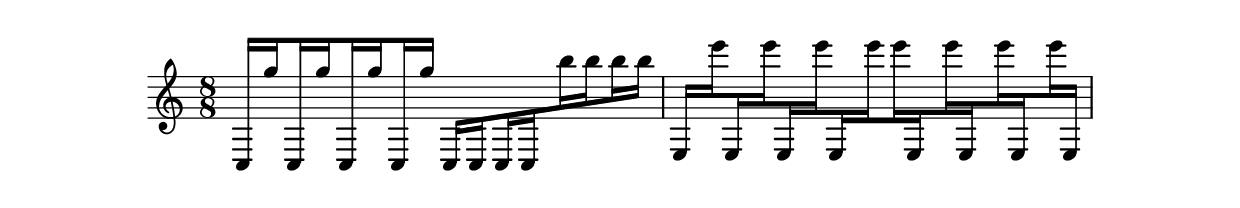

\version "2.3.22"
\header {
    
    texidoc = "In complex configurations of knee beaming, according to
Paul Roberts, the first stem of a beam determines the direction of the
beam, and as such the way that following (kneed) stems attach to the
beam. This is in disagreement with the current algorithm."
    
}

\score { 
\relative c'
	 {
	     \override Beam  #'auto-knee-gap = #7
	     \set subdivideBeams = ##t	     
	     \time 8/8
	      c,16[  g'''16  
	     c,,,16  g'''16 
	     c,,,16  g'''16 	     	     
	     c,,,16  g'''16 ]

	      c,,,16[ c c c
	      b'''   b b b]

	     \transpose c' a, { \relative b'' {  g,16[  g'''16  
	     g,,,16  g'''16 
	     g,,,16  g'''16 	     	     
	     g,,,16  g'''16
	     g g,,,
	     g''' g,,,
	     g''' g,,,
	     g''' g,,,]	    }  }
	     
	 }
\layout { raggedright = ##t} 

     }

